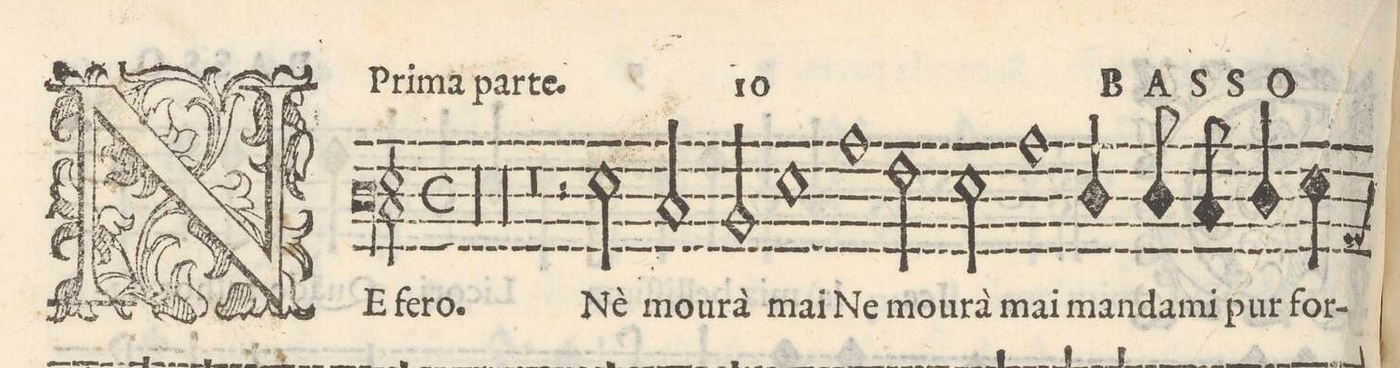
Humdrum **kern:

**kern	**text
*I"BASSO	*
*clefF3	*
*k[]	*
*M2/1	*
00r	.
=2-	=2-
=3-	=3-
00r	.
=4-	=4-
=5-	=5-
0r	.
=6-	=6-
2r	.
2G\	Ne
2E/	mou-
2D/	-rai
=7-	=7-
1G	mai
1c	Ne
=8-	=8-
2A\	mou-
2G\	-rai
1c	mai
=9-	=9-
4F/	man-
8F/	-da-
8E/	-mi
4F/	pur
4G\	for-
*-	*-
